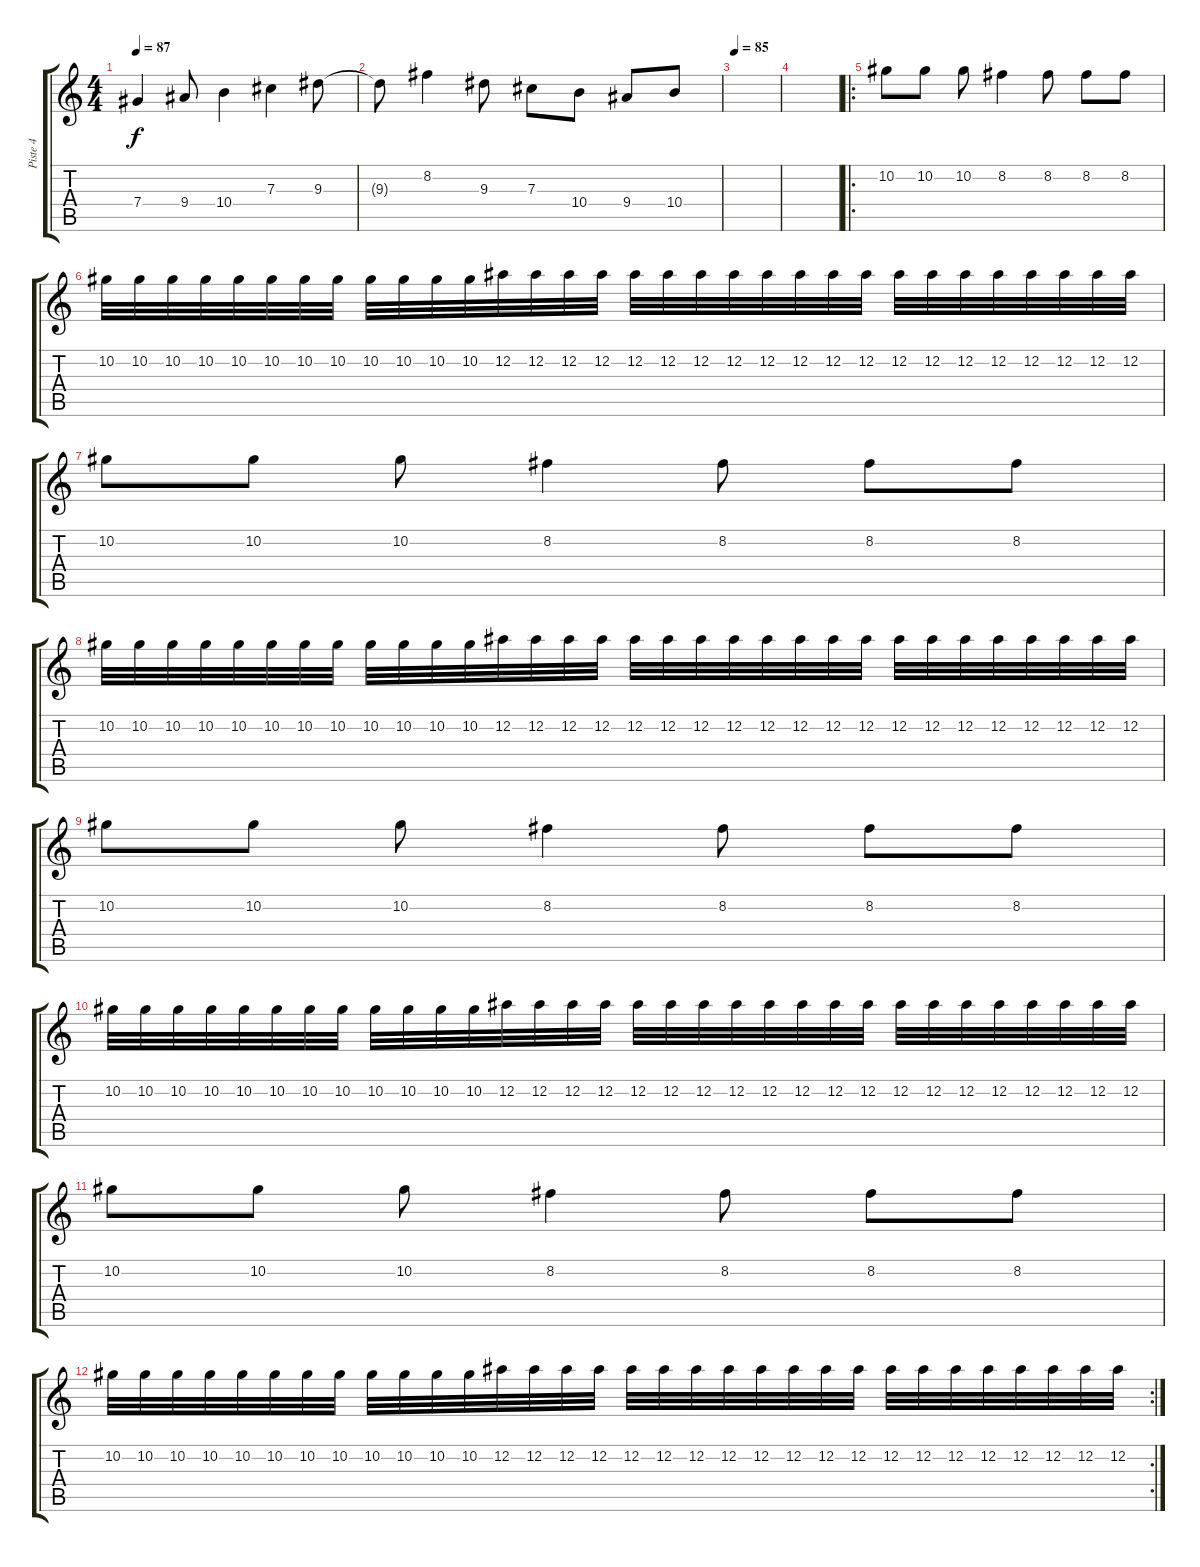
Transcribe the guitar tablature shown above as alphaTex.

\track ("Piste 4" "Piste 4") {instrument overdrivenguitar}
\staff {score tabs}
\tuning (Eb4 Bb3 Gb3 Db3 Ab2 Eb2) {hide}
\ts (4 4)
\tempo 87
\clef g2
\ks c
7.4.4{dy f} 9.4.8 10.4.4 7.3.4 9.3.8 |
9.3{t}.8 8.2.4 9.3.8 7.3.8 10.4.8 9.4.8 10.4.8 |
\tempo 85
|
|
\ro
10.2.8{volume 9} 10.2.8 10.2.8 8.2.4 8.2.8 8.2.8 8.2.8 |
10.2.32 10.2.32 10.2.32 10.2.32 10.2.32 10.2.32 10.2.32 10.2.32 10.2.32 10.2.32 10.2.32 10.2.32 12.2.32 12.2.32 12.2.32 12.2.32 12.2.32 12.2.32 12.2.32 12.2.32 12.2.32 12.2.32 12.2.32 12.2.32 12.2.32 12.2.32 12.2.32 12.2.32 12.2.32 12.2.32 12.2.32 12.2.32 |
10.2.8 10.2.8 10.2.8 8.2.4 8.2.8 8.2.8 8.2.8 |
10.2.32 10.2.32 10.2.32 10.2.32 10.2.32 10.2.32 10.2.32 10.2.32 10.2.32 10.2.32 10.2.32 10.2.32 12.2.32 12.2.32 12.2.32 12.2.32 12.2.32 12.2.32 12.2.32 12.2.32 12.2.32 12.2.32 12.2.32 12.2.32 12.2.32 12.2.32 12.2.32 12.2.32 12.2.32 12.2.32 12.2.32 12.2.32 |
10.2.8 10.2.8 10.2.8 8.2.4 8.2.8 8.2.8 8.2.8 |
10.2.32 10.2.32 10.2.32 10.2.32 10.2.32 10.2.32 10.2.32 10.2.32 10.2.32 10.2.32 10.2.32 10.2.32 12.2.32 12.2.32 12.2.32 12.2.32 12.2.32 12.2.32 12.2.32 12.2.32 12.2.32 12.2.32 12.2.32 12.2.32 12.2.32 12.2.32 12.2.32 12.2.32 12.2.32 12.2.32 12.2.32 12.2.32 |
10.2.8 10.2.8 10.2.8 8.2.4 8.2.8 8.2.8 8.2.8 |
\rc 2
10.2.32 10.2.32 10.2.32 10.2.32 10.2.32 10.2.32 10.2.32 10.2.32 10.2.32 10.2.32 10.2.32 10.2.32 12.2.32 12.2.32 12.2.32 12.2.32 12.2.32 12.2.32 12.2.32 12.2.32 12.2.32 12.2.32 12.2.32 12.2.32 12.2.32 12.2.32 12.2.32 12.2.32 12.2.32 12.2.32 12.2.32 12.2.32
